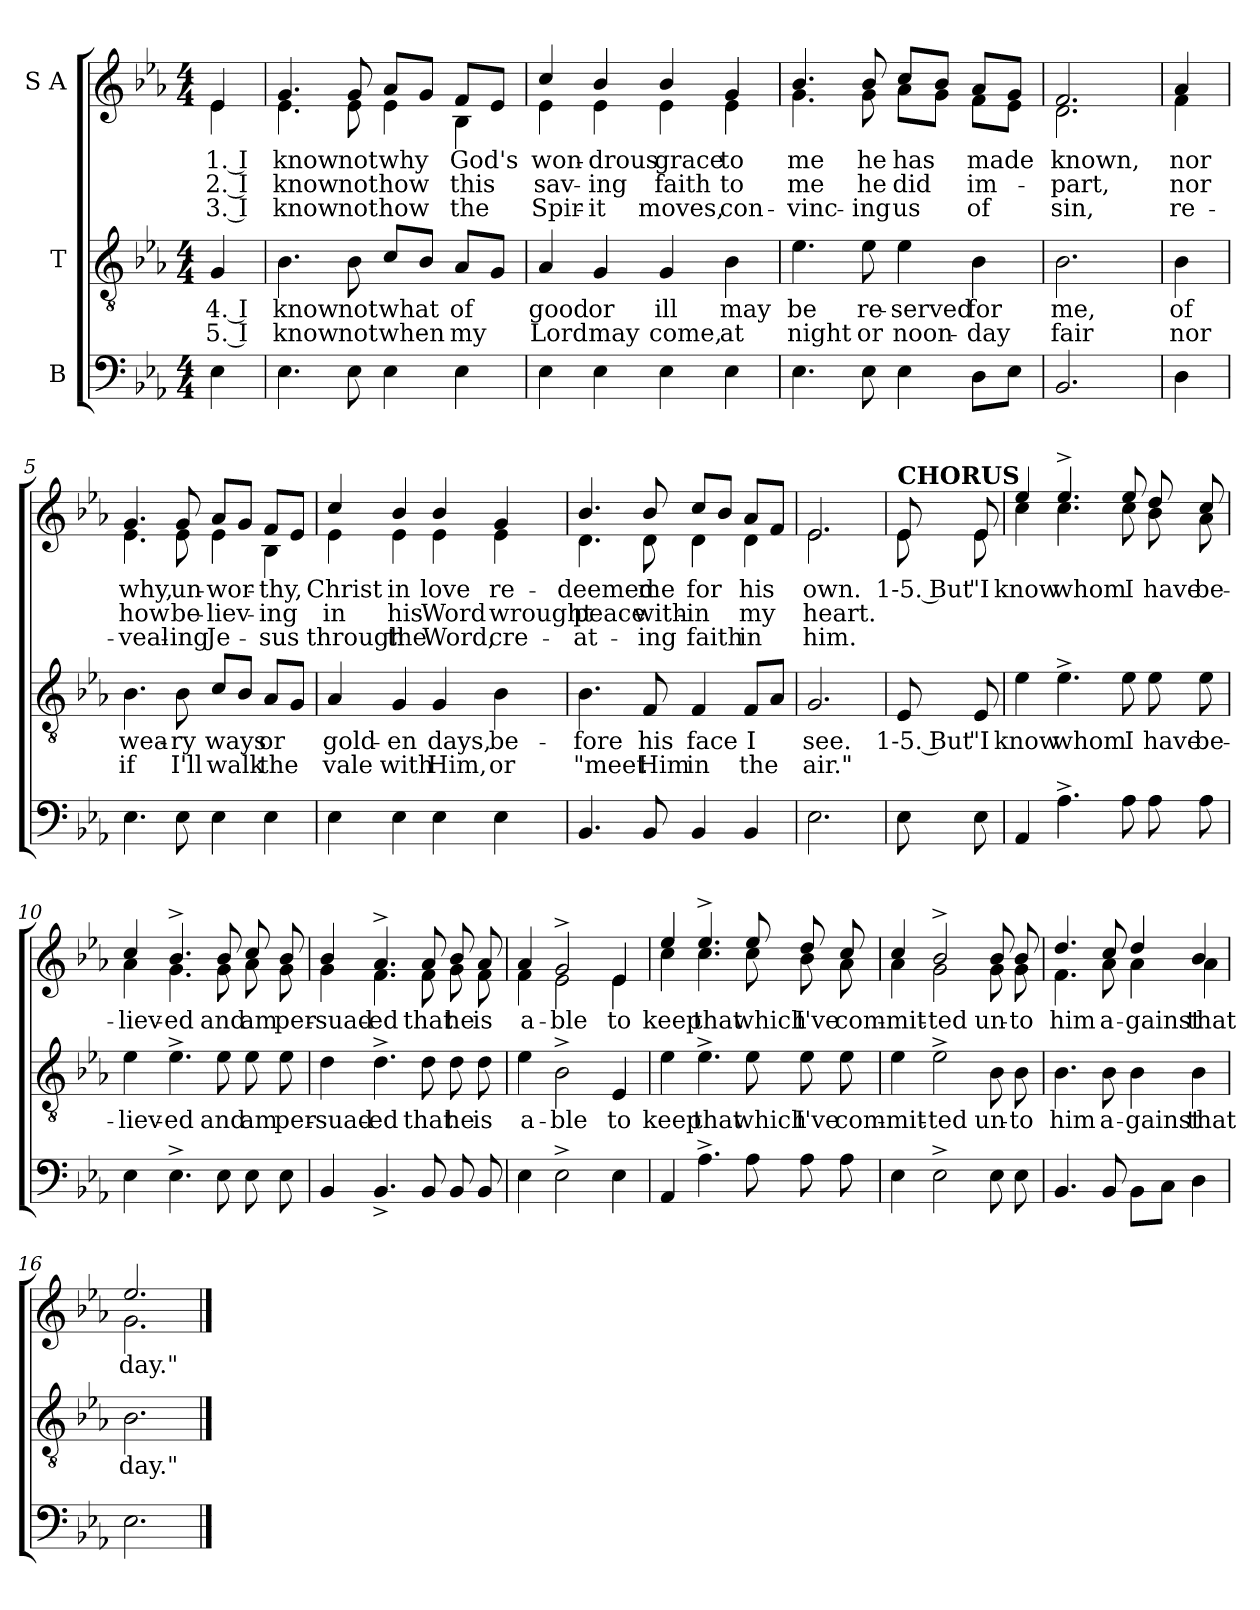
**kern	**kern	**text	**text	**kern	**text	**text	**text
*part3	*part2	*part2	*part2	*part1	*part1	*part1	*part1
*staff3	*staff2	*staff2	*staff2	*staff1	*staff1	*staff1	*staff1
*I"B	*I"T	*	*	*I"S A	*	*	*
*clefF4	*clefGv2	*	*	*clefG2	*	*	*
*k[b-e-a-]	*k[b-e-a-]	*	*	*k[b-e-a-]	*	*	*
*M4/4	*M4/4	*	*	*M4/4	*	*	*
=	=	=	=	=	=	=	=
!	!	!	!	!LO:TX:a:B:t=Moderato	!	!	!
!	!	!LO:LY:b	!LO:LY:b	!	!LO:LY:b	!LO:LY:b	!LO:LY:b
*	*	*	*	*^	*	*	*
4E-\	4G/	4. I	5. I	4e-/	4e-\	1. I	2. I	3. I
=1	=1	=1	=1	=1	=1	=1	=1	=1
!	!	!LO:LY:b	!LO:LY:b	!	!	!LO:LY:b	!LO:LY:b	!LO:LY:b
4.E-\	4.B-\	know	know	4.g/	4.e-\	know	know	know
!	!	!LO:LY:b	!LO:LY:b	!	!	!LO:LY:b	!LO:LY:b	!LO:LY:b
8E-\	8B-\	not	not	8g/	8e-\	not	not	not
!	!	!LO:LY:b	!LO:LY:b	!	!	!LO:LY:b	!LO:LY:b	!LO:LY:b
4E-\	8c/L	what	when	8a-/L	4e-\	why	how	how
.	8B-/J	.	.	8g/J	.	.	.	.
!	!	!LO:LY:b	!LO:LY:b	!	!	!LO:LY:b	!LO:LY:b	!LO:LY:b
4E-\	8A-/L	of	my	8f/L	4B-\	God's	this	the
.	8G/J	.	.	8e-/J	.	.	.	.
=2	=2	=2	=2	=2	=2	=2	=2	=2
!	!	!LO:LY:b	!LO:LY:b	!	!	!LO:LY:b	!LO:LY:b	!LO:LY:b
4E-\	4A-/	good	Lord	4cc/	4e-\	won-	sav-	Spir-
!	!	!LO:LY:b	!LO:LY:b	!	!	!LO:LY:b	!LO:LY:b	!LO:LY:b
4E-\	4G/	or	may	4b-/	4e-\	-drous	-ing	-it
!	!	!LO:LY:b	!LO:LY:b	!	!	!LO:LY:b	!LO:LY:b	!LO:LY:b
4E-\	4G/	ill	come,	4b-/	4e-\	grace	faith	moves,
!	!	!LO:LY:b	!LO:LY:b	!	!	!LO:LY:b	!LO:LY:b	!LO:LY:b
4E-\	4B-\	may	at	4g/	4e-\	to	to	con-
=3	=3	=3	=3	=3	=3	=3	=3	=3
!	!	!LO:LY:b	!LO:LY:b	!	!	!LO:LY:b	!LO:LY:b	!LO:LY:b
4.E-\	4.e-\	be	night	4.b-/	4.g\	me	me	-vinc-
!	!	!LO:LY:b	!LO:LY:b	!	!	!LO:LY:b	!LO:LY:b	!LO:LY:b
8E-\	8e-\	re-	or	8b-/	8g\	he	he	-ing
!	!	!LO:LY:b	!LO:LY:b	!	!	!LO:LY:b	!LO:LY:b	!LO:LY:b
4E-\	4e-\	-served	noon-	8cc/L	8a-\L	has	did	us
.	.	.	.	8b-/J	8g\J	.	.	.
!	!	!LO:LY:b	!LO:LY:b	!	!	!LO:LY:b	!LO:LY:b	!LO:LY:b
8D\L	4B-\	for	-day	8a-/L	8f\L	made	im-	of
8E-\J	.	.	.	8g/J	8e-\J	.	.	.
=4	=4	=4	=4	=4	=4	=4	=4	=4
!	!	!LO:LY:b	!LO:LY:b	!	!	!LO:LY:b	!LO:LY:b	!LO:LY:b
2.BB-/	2.B-\	me,	fair	2.f/	2.d\	known,	-part,	sin,
!!LO:LB:g=z	!!
=4X1	=4X1	=4X1	=4X1	=4X1	=4X1	=4X1	=4X1	=4X1
!	!	!LO:LY:b	!LO:LY:b	!	!	!LO:LY:b	!LO:LY:b	!LO:LY:b
4D\	4B-\	of	nor	4a-/	4f\	nor	nor	re-
=5	=5	=5	=5	=5	=5	=5	=5	=5
!	!	!LO:LY:b	!LO:LY:b	!	!	!LO:LY:b	!LO:LY:b	!LO:LY:b
4.E-\	4.B-\	wea-	if	4.g/	4.e-\	why,	how	-veal-
!	!	!LO:LY:b	!LO:LY:b	!	!	!LO:LY:b	!LO:LY:b	!LO:LY:b
8E-\	8B-\	-ry	I'll	8g/	8e-\	un-	be-	-ing
!	!	!LO:LY:b	!LO:LY:b	!	!	!LO:LY:b	!LO:LY:b	!LO:LY:b
4E-\	8c/L	ways	walk	8a-/L	4e-\	-wor-	-liev-	Je-
.	8B-/J	.	.	8g/J	.	.	.	.
!	!	!LO:LY:b	!LO:LY:b	!	!	!LO:LY:b	!LO:LY:b	!LO:LY:b
4E-\	8A-/L	or	the	8f/L	4B-\	-thy,	-ing	-sus
.	8G/J	.	.	8e-/J	.	.	.	.
=6	=6	=6	=6	=6	=6	=6	=6	=6
!	!	!LO:LY:b	!LO:LY:b	!	!	!LO:LY:b	!LO:LY:b	!LO:LY:b
4E-\	4A-/	gold-	vale	4cc/	4e-\	Christ	in	through
!	!	!LO:LY:b	!LO:LY:b	!	!	!LO:LY:b	!LO:LY:b	!LO:LY:b
4E-\	4G/	-en	with	4b-/	4e-\	in	his	the
!	!	!LO:LY:b	!LO:LY:b	!	!	!LO:LY:b	!LO:LY:b	!LO:LY:b
4E-\	4G/	days,	Him,	4b-/	4e-\	love	Word	Word,
!	!	!LO:LY:b	!LO:LY:b	!	!	!LO:LY:b	!LO:LY:b	!LO:LY:b
4E-\	4B-\	be-	or	4g/	4e-\	re-	wrought	cre-
=7	=7	=7	=7	=7	=7	=7	=7	=7
!	!	!LO:LY:b	!LO:LY:b	!	!	!LO:LY:b	!LO:LY:b	!LO:LY:b
4.BB-/	4.B-\	-fore	"meet	4.b-/	4.d\	-deemed	peace	-at-
!	!	!LO:LY:b	!LO:LY:b	!	!	!LO:LY:b	!LO:LY:b	!LO:LY:b
8BB-/	8F/	his	Him	8b-/	8d\	me	with-	-ing
!	!	!LO:LY:b	!LO:LY:b	!	!	!LO:LY:b	!LO:LY:b	!LO:LY:b
4BB-/	4F/	face	in	8cc/L	4d\	for	-in	faith
.	.	.	.	8b-/J	.	.	.	.
!	!	!LO:LY:b	!LO:LY:b	!	!	!LO:LY:b	!LO:LY:b	!LO:LY:b
4BB-/	8F/L	I	the	8a-/L	4d\	his	my	in
.	8A-/J	.	.	8f/J	.	.	.	.
=8	=8	=8	=8	=8	=8	=8	=8	=8
!	!	!LO:LY:b	!LO:LY:b	!	!	!LO:LY:b	!LO:LY:b	!LO:LY:b
2.E-\	2.G/	see.	air."	2.e-/	2.e-\	own.	heart.	him.
!!LO:LB:g=z	!!
=8X2	=8X2	=8X2	=8X2	=8X2	=8X2	=8X2	=8X2	=8X2
!	!	!	!	!LO:TX:a:B:t=CHORUS	!	!	!	!
!	!	!LO:LY:b	!	!	!	!LO:LY:b	!	!
8E-\	8E-/	1-5. But	.	8e-/	8e-\	1-5. But	.	.
!	!	!LO:LY:b	!	!	!	!LO:LY:b	!	!
8E-\	8E-/	"I	.	8e-/	8e-\	"I	.	.
=9	=9	=9	=9	=9	=9	=9	=9	=9
!	!	!LO:LY:b	!	!	!	!LO:LY:b	!	!
4AA-/	4e-\	know	.	4ee-/	4cc\	know	.	.
!	!	!LO:LY:b	!	!	!	!LO:LY:b	!	!
4.A-^\	4.e-^\	whom	.	4.ee-^/	4.cc\	whom	.	.
!	!	!LO:LY:b	!	!	!	!LO:LY:b	!	!
8A-\	8e-\	I	.	8ee-/	8cc\	I	.	.
!	!	!LO:LY:b	!	!	!	!LO:LY:b	!	!
8A-\	8e-\	have	.	8dd/	8b-\	have	.	.
!	!	!LO:LY:b	!	!	!	!LO:LY:b	!	!
8A-\	8e-\	be-	.	8cc/	8a-\	be-	.	.
=10	=10	=10	=10	=10	=10	=10	=10	=10
!	!	!LO:LY:b	!	!	!	!LO:LY:b	!	!
4E-\	4e-\	-liev-	.	4cc/	4a-\	-liev-	.	.
!	!	!LO:LY:b	!	!	!	!LO:LY:b	!	!
4.E-^\	4.e-^\	-ed	.	4.b-^/	4.g\	-ed	.	.
!	!	!LO:LY:b	!	!	!	!LO:LY:b	!	!
8E-\	8e-\	and	.	8b-/	8g\	and	.	.
!	!	!LO:LY:b	!	!	!	!LO:LY:b	!	!
8E-\	8e-\	am	.	8cc/	8a-\	am	.	.
!	!	!LO:LY:b	!	!	!	!LO:LY:b	!	!
8E-\	8e-\	per-	.	8b-/	8g\	per-	.	.
=11	=11	=11	=11	=11	=11	=11	=11	=11
!	!	!LO:LY:b	!	!	!	!LO:LY:b	!	!
4BB-/	4d\	-suad-	.	4b-/	4g\	-suad-	.	.
!	!	!LO:LY:b	!	!	!	!LO:LY:b	!	!
4.BB-^/	4.d^\	-ed	.	4.a-^/	4.f\	-ed	.	.
!	!	!LO:LY:b	!	!	!	!LO:LY:b	!	!
8BB-/	8d\	that	.	8a-/	8f\	that	.	.
!	!	!LO:LY:b	!	!	!	!LO:LY:b	!	!
8BB-/	8d\	he	.	8b-/	8g\	he	.	.
!	!	!LO:LY:b	!	!	!	!LO:LY:b	!	!
8BB-/	8d\	is	.	8a-/	8f\	is	.	.
!!LO:LB:g=z	!!
=12	=12	=12	=12	=12	=12	=12	=12	=12
!	!	!LO:LY:b	!	!	!	!LO:LY:b	!	!
4E-\	4e-\	a-	.	4a-/	4f\	a-	.	.
!	!	!LO:LY:b	!	!	!	!LO:LY:b	!	!
2E-^\	2B-^\	-ble	.	2g^/	2e-\	-ble	.	.
!	!	!LO:LY:b	!	!	!	!LO:LY:b	!	!
4E-\	4E-/	to	.	4e-/	4e-\	to	.	.
=13	=13	=13	=13	=13	=13	=13	=13	=13
!	!	!LO:LY:b	!	!	!	!LO:LY:b	!	!
4AA-/	4e-\	keep	.	4ee-/	4cc\	keep	.	.
!	!	!LO:LY:b	!	!	!	!LO:LY:b	!	!
4.A-^\	4.e-^\	that	.	4.ee-^/	4.cc\	that	.	.
!	!	!LO:LY:b	!	!	!	!LO:LY:b	!	!
8A-\	8e-\	which	.	8ee-/	8cc\	which	.	.
!	!	!LO:LY:b	!	!	!	!LO:LY:b	!	!
8A-\	8e-\	I've	.	8dd/	8b-\	I've	.	.
!	!	!LO:LY:b	!	!	!	!LO:LY:b	!	!
8A-\	8e-\	com-	.	8cc/	8a-\	com-	.	.
=14	=14	=14	=14	=14	=14	=14	=14	=14
!	!	!LO:LY:b	!	!	!	!LO:LY:b	!	!
4E-\	4e-\	-mit-	.	4cc/	4a-\	-mit-	.	.
!	!	!LO:LY:b	!	!	!	!LO:LY:b	!	!
2E-^\	2e-^\	-ted	.	2b-^/	2g\	-ted	.	.
!	!	!LO:LY:b	!	!	!	!LO:LY:b	!	!
8E-\	8B-\	un-	.	8b-/	8g\	un-	.	.
!	!	!LO:LY:b	!	!	!	!LO:LY:b	!	!
8E-\	8B-\	-to	.	8b-/	8g\	-to	.	.
=15	=15	=15	=15	=15	=15	=15	=15	=15
!	!	!LO:LY:b	!	!	!	!LO:LY:b	!	!
4.BB-/	4.B-\	him	.	4.dd/	4.f\	him	.	.
!	!	!LO:LY:b	!	!	!	!LO:LY:b	!	!
8BB-/	8B-\	a-	.	8cc/	8a-\	a-	.	.
!	!	!LO:LY:b	!	!	!	!LO:LY:b	!	!
8BB-\L	4B-\	-gainst	.	4dd/	4a-\	-gainst	.	.
8C\J	.	.	.	.	.	.	.	.
!	!	!LO:LY:b	!	!	!	!LO:LY:b	!	!
4D\	4B-\	that	.	4b-/	4a-\	that	.	.
=16	=16	=16	=16	=16	=16	=16	=16	=16
!	!	!LO:LY:b	!	!	!	!LO:LY:b	!	!
2.E-\	2.B-\	day."	.	2.ee-/	2.g\	day."	.	.
*	*	*	*	*v	*v	*	*	*
==	==	==	==	==	==	==	==
*-	*-	*-	*-	*-	*-	*-	*-
